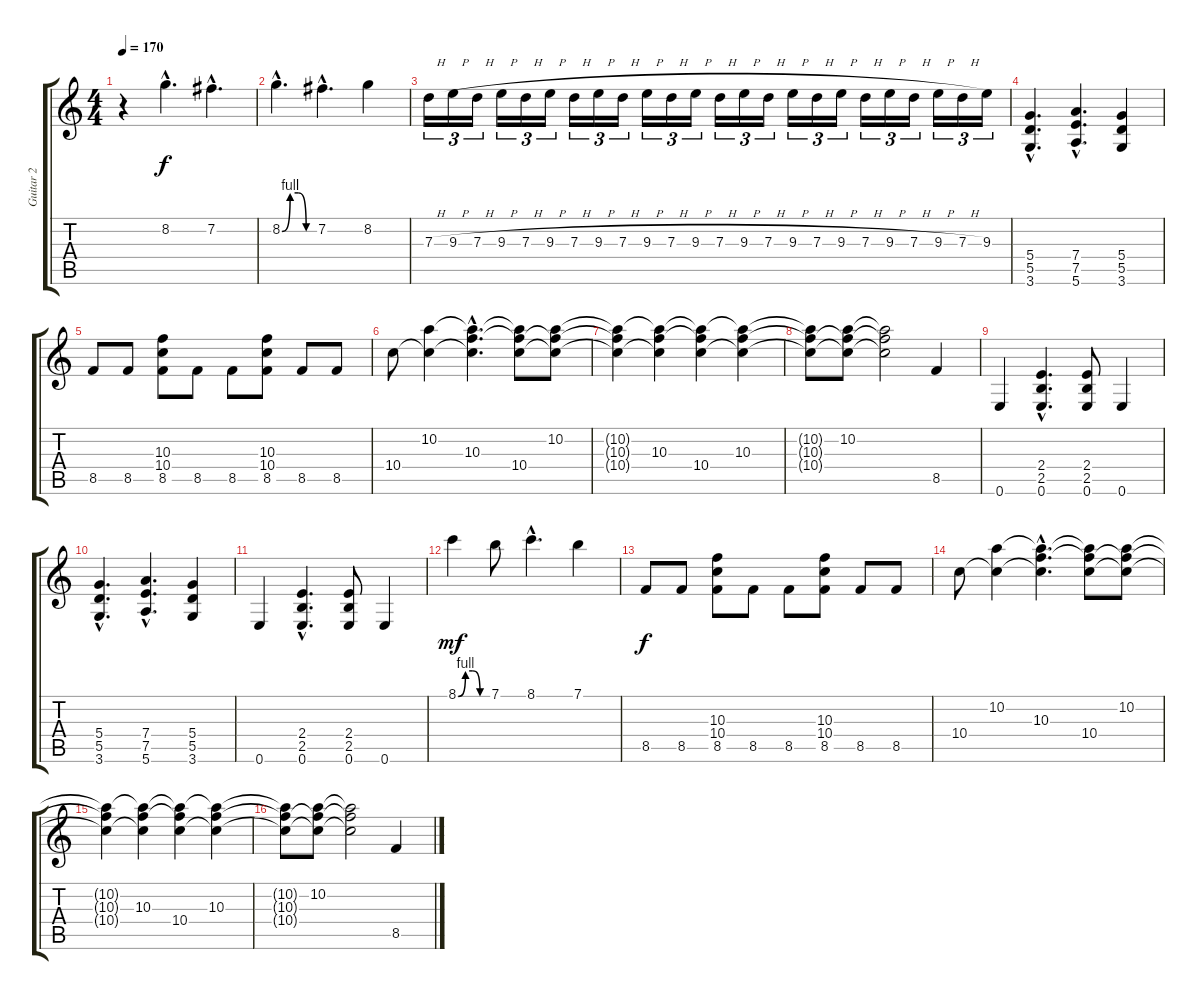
\track ("Guitar 2" "Guitar 2") {instrument overdrivenguitar}
\staff {score tabs}
\tuning (E4 B3 G3 D3 A2 E2) {hide}
\ts (4 4)
\tempo 170
\clef g2
\ks c
r.4{dy f} 8.2{hac}.4{d} 7.2{hac}.4{d} |
8.2{be (custom 0 0 15 4 30 4 45 0 60 0) hac}.4{d} 7.2{hac}.4{d} 8.2.4 |
7.3{h}.16{tu (3 2)} 9.3{h}.16{tu (3 2)} 7.3{h}.16{tu (3 2)} 9.3{h}.16{tu (3 2)} 7.3{h}.16{tu (3 2)} 9.3{h}.16{tu (3 2)} 7.3{h}.16{tu (3 2)} 9.3{h}.16{tu (3 2)} 7.3{h}.16{tu (3 2)} 9.3{h}.16{tu (3 2)} 7.3{h}.16{tu (3 2)} 9.3{h}.16{tu (3 2)} 7.3{h}.16{tu (3 2)} 9.3{h}.16{tu (3 2)} 7.3{h}.16{tu (3 2)} 9.3{h}.16{tu (3 2)} 7.3{h}.16{tu (3 2)} 9.3{h}.16{tu (3 2)} 7.3{h}.16{tu (3 2)} 9.3{h}.16{tu (3 2)} 7.3{h}.16{tu (3 2)} 9.3{h}.16{tu (3 2)} 7.3{h}.16{tu (3 2)} 9.3.16{tu (3 2)} |
(5.4{hac} 5.5{hac} 3.6{hac}).4{d} (7.4{hac} 7.5{hac} 5.6{hac}).4{d} (5.4 5.5 3.6).4 |
8.5.8 8.5.8 (10.3 10.4 8.5).8 8.5.8 8.5.8 (10.3 10.4 8.5).8 8.5.8 8.5.8 |
10.4.8 (10.2 10.4{t}).4 (10.2{hac t} 10.3{hac} 10.4{hac t}).4{d} (10.2{t} 10.3{t} 10.4).8 (10.2 10.3{t} 10.4{t}).8 |
(10.2{t} 10.3{t} 10.4{t}).4 (10.2{t} 10.3 10.4{t}).4 (10.2{t} 10.3{t} 10.4).4 (10.2{t} 10.3 10.4{t}).4 |
(10.2{t} 10.3{t} 10.4{t}).8 (10.2 10.3{t} 10.4{t}).8 (10.2{t} 10.3{t} 10.4{t}).2 8.5.4 |
0.6.4 (2.4{hac} 2.5{hac} 0.6{hac}).4{d} (2.4 2.5 0.6).8 0.6.4 |
(5.4{hac} 5.5{hac} 3.6{hac}).4{d} (7.4{hac} 7.5{hac} 5.6{hac}).4{d} (5.4 5.5 3.6).4 |
0.6.4 (2.4{hac} 2.5{hac} 0.6{hac}).4{d} (2.4 2.5 0.6).8 0.6.4 |
8.1{be (custom 0 0 15 4 30 4 45 0 60 0)}.4{dy mf} 7.1.8 8.1{hac}.4{d} 7.1.4 |
8.5.8{dy f} 8.5.8 (10.3 10.4 8.5).8 8.5.8 8.5.8 (10.3 10.4 8.5).8 8.5.8 8.5.8 |
10.4.8 (10.2 10.4{t}).4 (10.2{hac t} 10.3{hac} 10.4{hac t}).4{d} (10.2{t} 10.3{t} 10.4).8 (10.2 10.3{t} 10.4{t}).8 |
(10.2{t} 10.3{t} 10.4{t}).4 (10.2{t} 10.3 10.4{t}).4 (10.2{t} 10.3{t} 10.4).4 (10.2{t} 10.3 10.4{t}).4 |
(10.2{t} 10.3{t} 10.4{t}).8 (10.2 10.3{t} 10.4{t}).8 (10.2{t} 10.3{t} 10.4{t}).2 8.5.4
